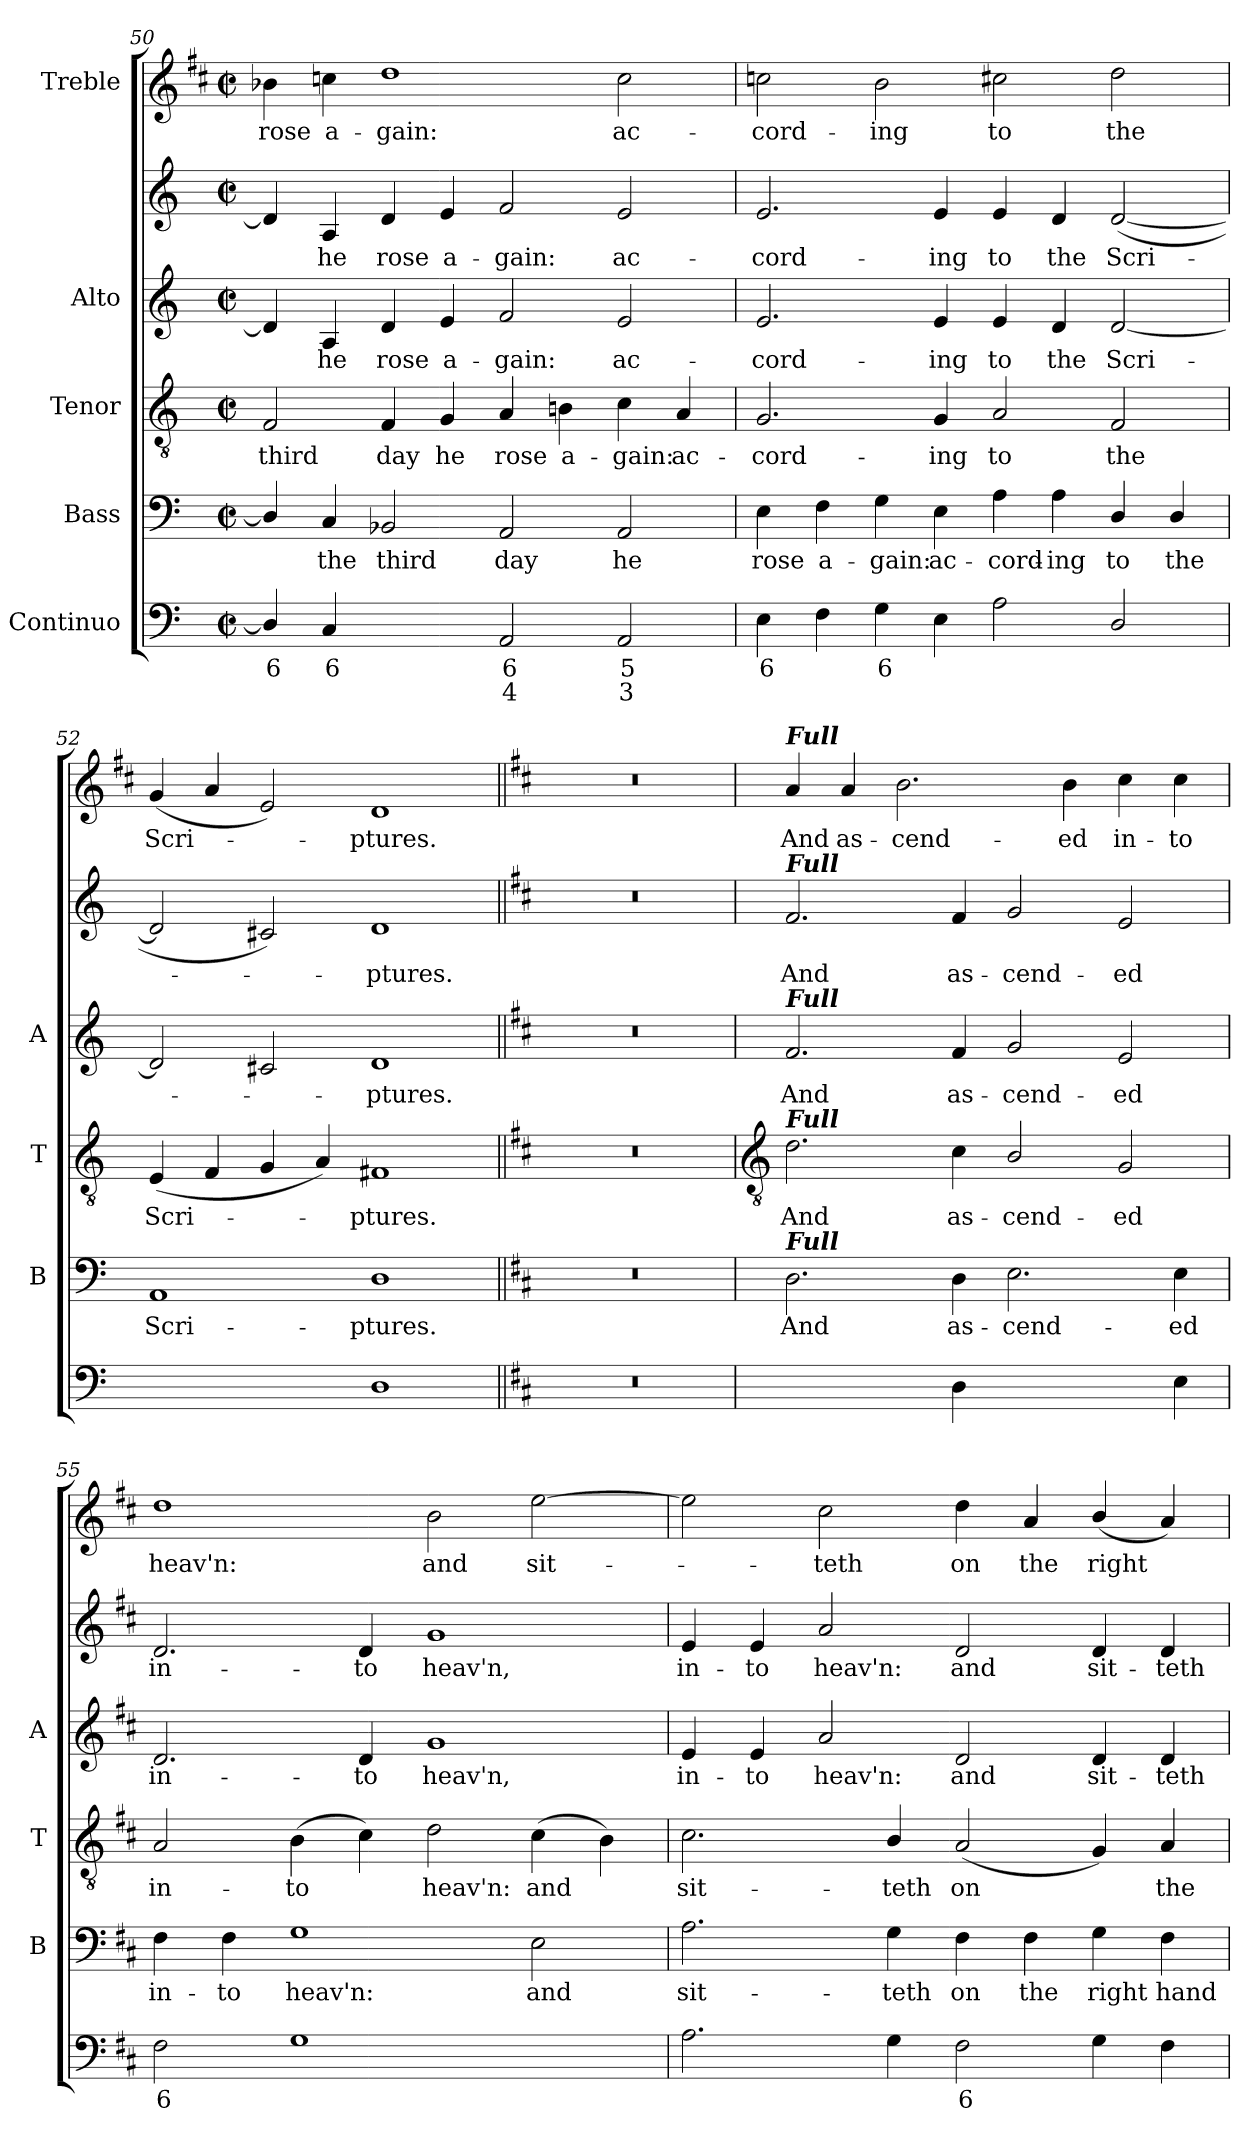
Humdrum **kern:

**kern	**text	**text	**kern	**text	**kern	**text	**kern	**text	**kern	**text	**kern	**text
*part5	*part5	*part5	*part4	*part4	*part3	*part3	*part2	*part2	*part2	*part2	*part1	*part1
*staff6	*staff6	*staff6	*staff5	*staff5	*staff4	*staff4	*staff3	*staff3	*staff2	*staff2	*staff1	*staff1
*I"Continuo	*	*	*I"Bass	*	*I"Tenor	*	*I"Alto	*	*	*	*I"Treble	*
*	*	*	*I'B	*	*I'T	*	*I'A	*	*	*	*	*
!!LO:LB:g=z
*clefF4	*	*	*clefF4	*	*clefGv2	*	*clefG2	*	*clefG2	*	*clefG2	*
*k[]	*	*	*k[]	*	*k[]	*	*k[]	*	*k[]	*	*k[f#c#]	*
*C:	*	*	*C:	*	*C:	*	*C:	*	*C:	*	*D:	*
*M4/2	*	*	*M4/2	*	*M4/2	*	*M4/2	*	*M4/2	*	*M4/2	*
*met(c|)	*	*	*met(c|)	*	*met(c|)	*	*met(c|)	*	*met(c|)	*	*met(c|)	*
=50	=50	=50	=50	=50	=50	=50	=50	=50	=50	=50	=50	=50
!	!LO:LY:b	!	!	!	!	!LO:LY:b	!	!	!	!	!	!LO:LY:b
4D/]	6	.	4D/]	.	2F	third	4d]	.	4d]	.	4b-X	rose
!	!LO:LY:b	!	!	!LO:LY:b	!	!	!	!LO:LY:b	!	!LO:LY:b	!	!LO:LY:b
4C	6	.	4C	the	.	.	4A	he	4A	he	4ccn	a-
!	!LO:LY:b	!	!	!LO:LY:b	!	!LO:LY:b	!	!LO:LY:b	!	!LO:LY:b	!	!LO:LY:b
[4BB-Xyy	5	.	2BB-X	third	4F	day	4d	rose	4d	rose	1dd	-gain:
!	!LO:LY:b	!	!	!	!	!LO:LY:b	!	!LO:LY:b	!	!LO:LY:b	!	!
4BB-yy]	6	.	.	.	4G	he	4e	a-	4e	a-	.	.
!	!LO:LY:b	!LO:LY:b	!	!LO:LY:b	!	!LO:LY:b	!	!LO:LY:b	!	!LO:LY:b	!	!
2AA	6	4	2AA	day	4A	rose	2f	-gain:	2f	-gain:	.	.
!	!	!	!	!	!	!LO:LY:b	!	!	!	!	!	!
.	.	.	.	.	4Bn	a-	.	.	.	.	.	.
!	!LO:LY:b	!LO:LY:b	!	!LO:LY:b	!	!LO:LY:b	!	!LO:LY:b	!	!LO:LY:b	!	!LO:LY:b
2AA	5	3	2AA	he	4c	-gain:	2e	ac-	2e	ac-	2cc	ac-
!	!	!	!	!	!	!LO:LY:b	!	!	!	!	!	!
.	.	.	.	.	4A	ac-	.	.	.	.	.	.
=51	=51	=51	=51	=51	=51	=51	=51	=51	=51	=51	=51	=51
!	!LO:LY:b	!	!	!LO:LY:b	!	!LO:LY:b	!	!LO:LY:b	!	!LO:LY:b	!	!LO:LY:b
4E	6	.	4E	rose	2.G	-cord-	2.e	-cord-	2.e	-cord-	2ccn	-cord-
!	!	!	!	!LO:LY:b	!	!	!	!	!	!	!	!
4F	.	.	4F	a-	.	.	.	.	.	.	.	.
!	!LO:LY:b	!	!	!LO:LY:b	!	!	!	!	!	!	!	!LO:LY:b
4G	6	.	4G	-gain:	.	.	.	.	.	.	2b	-ing
!	!	!	!	!LO:LY:b	!	!LO:LY:b	!	!LO:LY:b	!	!LO:LY:b	!	!
4E	.	.	4E	ac-	4G	-ing	4e	-ing	4e	-ing	.	.
!	!	!	!	!LO:LY:b	!	!LO:LY:b	!	!LO:LY:b	!	!LO:LY:b	!	!LO:LY:b
2A	.	.	4A	-cord-	2A	to	4e	to	4e	to	2cc#X	to
!	!	!	!	!LO:LY:b	!	!	!	!LO:LY:b	!	!LO:LY:b	!	!
.	.	.	4A	-ing	.	.	4d	the	4d	the	.	.
!	!	!	!	!LO:LY:b	!	!LO:LY:b	!	!LO:LY:b	!	!LO:LY:b	!	!LO:LY:b
2D/	.	.	4D/	to	2F	the	[2d	Scri-	(<[2d	Scri-	2dd	the
!	!	!	!	!LO:LY:b	!	!	!	!	!	!	!	!
.	.	.	4D/	the	.	.	.	.	.	.	.	.
=52	=52	=52	=52	=52	=52	=52	=52	=52	=52	=52	=52	=52
!	!LO:LY:b	!	!	!LO:LY:b	!	!LO:LY:b	!	!	!	!	!	!LO:LY:b
[2AAyy	4	.	1AA	Scri-	(<4E	Scri-	2d]	.	2d]	.	(<4g	Scri-
.	.	.	.	.	4F	.	.	.	.	.	4a	.
!	!LO:LY:b	!	!	!	!	!	!	!	!	!	!	!
2AAyy]	3	.	.	.	4G	.	2c#X	.	2c#X)	.	2e)	.
.	.	.	.	.	4A)	.	.	.	.	.	.	.
!	!	!	!	!LO:LY:b	!	!LO:LY:b	!	!LO:LY:b	!	!LO:LY:b	!	!LO:LY:b
1D	.	.	1D	-ptures.	1F#X	ptures.	1d	ptures.	1d	ptures.	1d	ptures.
=53||	=53||	=53||	=53||	=53||	=53||	=53||	=53||	=53||	=53||	=53||	=53||	=53||
*k[f#c#]	*	*	*k[f#c#]	*	*k[f#c#]	*	*k[f#c#]	*	*k[f#c#]	*	*	*
*D:	*	*	*D:	*	*D:	*	*D:	*	*D:	*	*	*
0r	.	.	0r	.	0r	.	0r	.	0r	.	0r	.
!!LO:LB:g=z
=54	=54	=54	=54	=54	=54	=54	=54	=54	=54	=54	=54	=54
*	*	*	*	*	*clefGv2	*	*	*	*	*	*	*
!	!	!	!	!	!	!	!	!	!	!	!LO:TX:a:Bi:t=Full	!
!	!	!	!	!	!	!	!	!	!LO:TX:a:Bi:t=Full	!	!	!
!	!	!	!	!	!	!	!LO:TX:a:Bi:t=Full	!	!	!	!	!
!	!	!	!	!	!LO:TX:a:Bi:t=Full	!	!	!	!	!	!	!
!	!	!	!LO:TX:a:Bi:t=Full	!	!	!	!	!	!	!	!	!
!	!LO:LY:b	!	!	!LO:LY:b	!	!LO:LY:b	!	!LO:LY:b	!	!LO:LY:b	!	!LO:LY:b
[2Dyy	5	.	2.D	And	2.d	And	2.f#	And	2.f#	And	4a	And
!	!	!	!	!	!	!	!	!	!	!	!	!LO:LY:b
.	.	.	.	.	.	.	.	.	.	.	4a	as-
!	!LO:LY:b	!	!	!	!	!	!	!	!	!	!	!LO:LY:b
4Dyy]	6	.	.	.	.	.	.	.	.	.	2.b	-cend-
!	!	!	!	!LO:LY:b	!	!LO:LY:b	!	!LO:LY:b	!	!LO:LY:b	!	!
4D	.	.	4D	as-	4c#	as-	4f#	as-	4f#	as-	.	.
!	!LO:LY:b	!	!	!LO:LY:b	!	!LO:LY:b	!	!LO:LY:b	!	!LO:LY:b	!	!
[2Eyy	5	.	2.E	-cend-	2B/	-cend-	2g	-cend-	2g	-cend-	.	.
!	!	!	!	!	!	!	!	!	!	!	!	!LO:LY:b
.	.	.	.	.	.	.	.	.	.	.	4b	-ed
!	!LO:LY:b	!	!	!	!	!LO:LY:b	!	!LO:LY:b	!	!LO:LY:b	!	!LO:LY:b
4Eyy]	6	.	.	.	2G	-ed	2e	-ed	2e	-ed	4cc#	in-
!	!	!	!	!LO:LY:b	!	!	!	!	!	!	!	!LO:LY:b
4E	.	.	4E	-ed	.	.	.	.	.	.	4cc#	-to
=55	=55	=55	=55	=55	=55	=55	=55	=55	=55	=55	=55	=55
!	!LO:LY:b	!	!	!LO:LY:b	!	!LO:LY:b	!	!LO:LY:b	!	!LO:LY:b	!	!LO:LY:b
2F#	6	.	4F#	in-	2A	in-	2.d	in-	2.d	in-	1dd	heav'n:
!	!	!	!	!LO:LY:b	!	!	!	!	!	!	!	!
.	.	.	4F#	-to	.	.	.	.	.	.	.	.
!	!	!	!	!LO:LY:b	!	!LO:LY:b	!	!	!	!	!	!
1G	.	.	1G	heav'n:	(>4B	-to	.	.	.	.	.	.
!	!	!	!	!	!	!	!	!LO:LY:b	!	!LO:LY:b	!	!
.	.	.	.	.	4c#)	.	4d	-to	4d	-to	.	.
!	!	!	!	!	!	!LO:LY:b	!	!LO:LY:b	!	!LO:LY:b	!	!LO:LY:b
.	.	.	.	.	2d	heav'n:	1g	heav'n,	1g	heav'n,	2b	and
!	!LO:LY:b	!	!	!LO:LY:b	!	!LO:LY:b	!	!	!	!	!	!LO:LY:b
[4Eyy	6	.	2E	and	(>4c#	and	.	.	.	.	[2ee	sit-
!	!LO:LY:b	!	!	!	!	!	!	!	!	!	!	!
4Eyy]	5	.	.	.	4B)	.	.	.	.	.	.	.
=56	=56	=56	=56	=56	=56	=56	=56	=56	=56	=56	=56	=56
!	!	!	!	!LO:LY:b	!	!LO:LY:b	!	!LO:LY:b	!	!LO:LY:b	!	!
2.A	.	.	2.A	sit-	2.c#	sit-	4e	in-	4e	in-	2ee]	.
!	!	!	!	!	!	!	!	!LO:LY:b	!	!LO:LY:b	!	!
.	.	.	.	.	.	.	4e	-to	4e	-to	.	.
!	!	!	!	!	!	!	!	!LO:LY:b	!	!LO:LY:b	!	!LO:LY:b
.	.	.	.	.	.	.	2a	heav'n:	2a	heav'n:	2cc#	teth
!	!	!	!	!LO:LY:b	!	!LO:LY:b	!	!	!	!	!	!
4G	.	.	4G	-teth	4B/	-teth	.	.	.	.	.	.
!	!LO:LY:b	!	!	!LO:LY:b	!	!LO:LY:b	!	!LO:LY:b	!	!LO:LY:b	!	!LO:LY:b
2F#	6	.	4F#	on	(<2A	on	2d	and	2d	and	4dd	on
!	!	!	!	!LO:LY:b	!	!	!	!	!	!	!	!LO:LY:b
.	.	.	4F#	the	.	.	.	.	.	.	4a	the
!	!	!	!	!LO:LY:b	!	!	!	!LO:LY:b	!	!LO:LY:b	!	!LO:LY:b
4G	.	.	4G	right	4G)	.	4d	sit-	4d	sit-	(<4b/	right
!	!	!	!	!LO:LY:b	!	!LO:LY:b	!	!LO:LY:b	!	!LO:LY:b	!	!
4F#	.	.	4F#	hand	4A	the	4d	-teth	4d	-teth	4a)	.
=	=	=	=	=	=	=	=	=	=	=	=	=
*-	*-	*-	*-	*-	*-	*-	*-	*-	*-	*-	*-	*-
